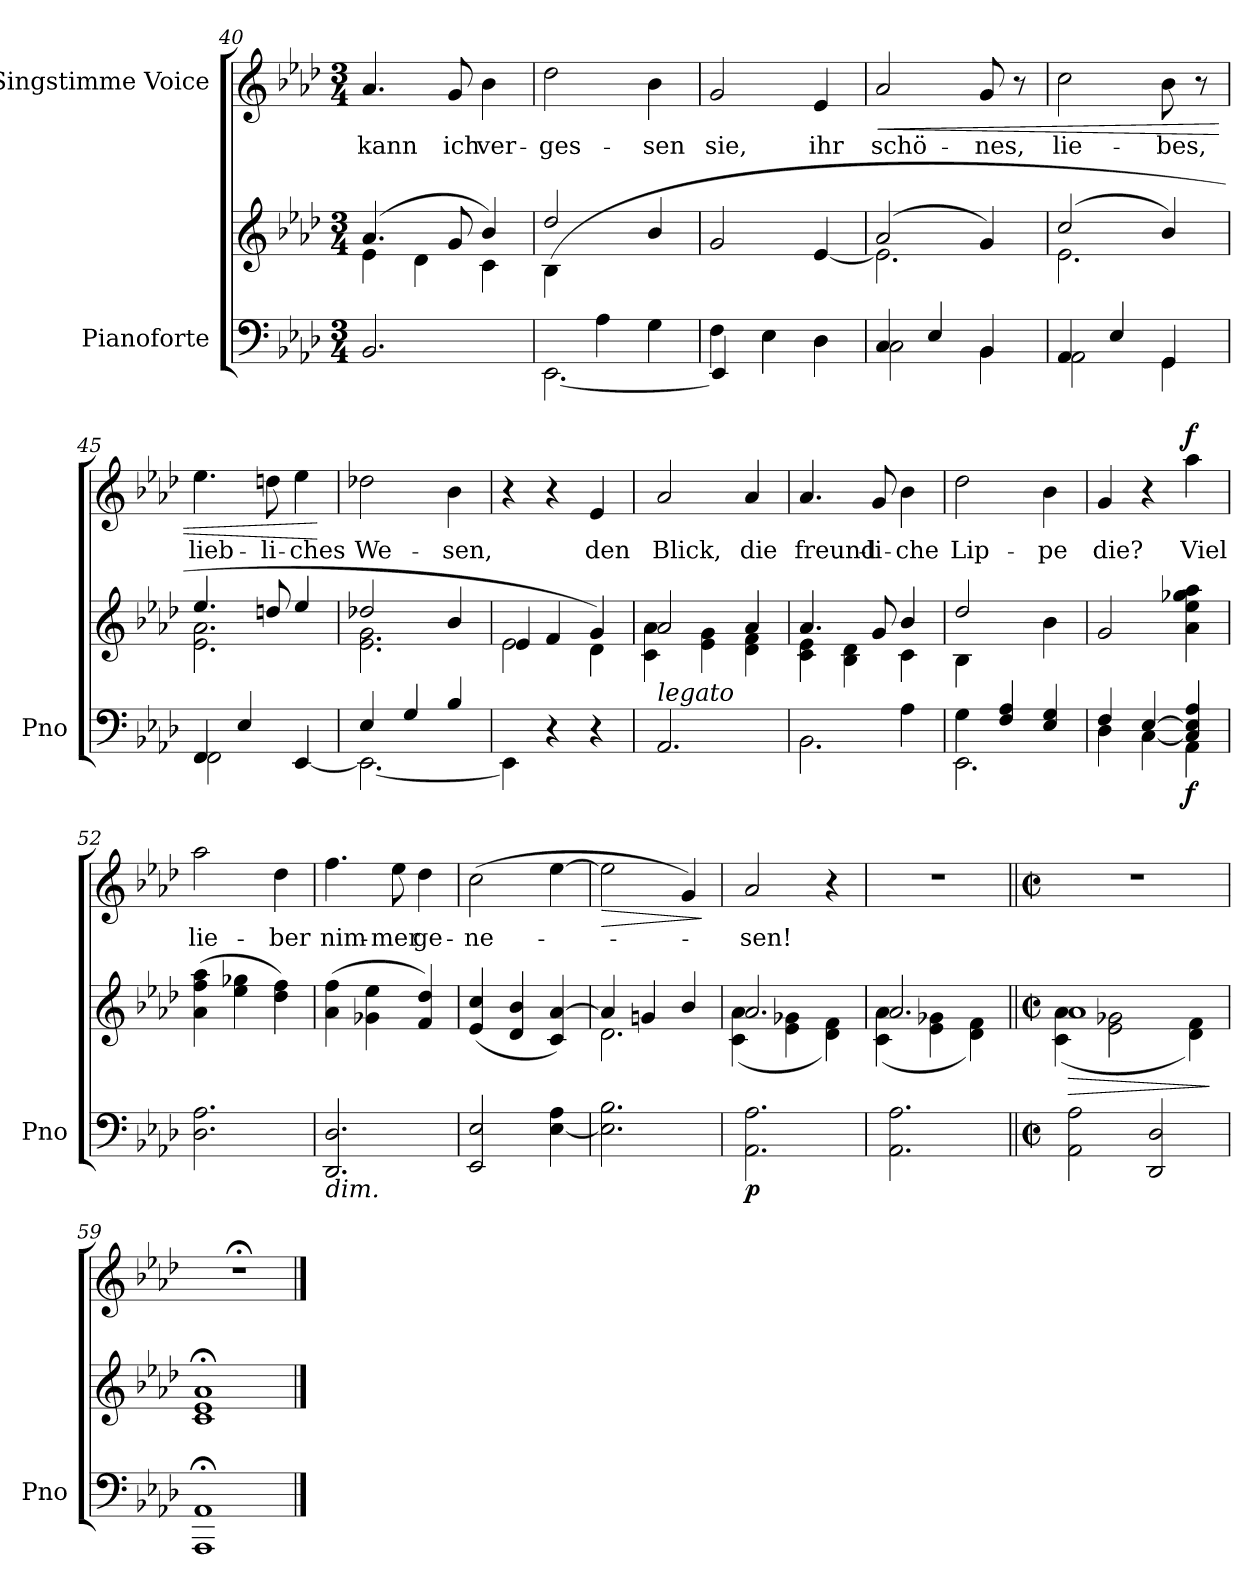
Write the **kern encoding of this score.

**kern	**kern	**dynam	**kern	**text	**dynam
*part2	*part2	*part2	*part1	*part1	*part1
*staff3	*staff2	*staff2/3	*staff1	*staff1	*staff1
*I"Pianoforte	*	*	*I"Singstimme Voice	*	*
*I'Pno	*	*	*	*	*
*clefF4	*clefG2	*	*clefG2	*	*
*k[b-e-a-d-]	*k[b-e-a-d-]	*	*k[b-e-a-d-]	*	*
*M3/4	*M3/4	*	*M3/4	*	*
=40	=40	=40	=40	=40	=40
*	*^	*	*	*	*
2.BB-/	(4.a-/	4e-\	.	4.a-/	kann	.
.	.	4d-\	.	.	.	.
.	8g/	.	.	8g/	ich	.
.	4b-/)	4c\	.	4b-\	ver-	.
=41	=41	=41	=41	=41	=41	=41
*^	*	*	*	*	*	*
4ryy	[<2.EE-\	2dd-/	(4B-\	.	2dd-\	-ges-	.
4A-\	.	.	2ryy	.	.	.	.
4G\	.	4b-/	.	.	4b-\	-sen	.
*	*	*v	*v	*	*	*	*
=42	=42	=42	=42	=42	=42	=42
4F\	4EE-/]	2g/	.	2g/	sie,	.
4E-\	4E-\	.	.	.	.	.
4D-\)	4D-\	[<4e-/	.	4e-/	ihr	.
=43	=43	=43	=43	=43	=43	=43
*	*	*^	*	*	*	*
!	!	!	!	!	!	!	!LO:HP:b
4C/	2C\	(2a-/	2.e-\]	.	2a-/	schö-	<
4E-/	.	.	.	.	.	.	.
4BB-/	4BB-\	4g/)	.	.	8g/	-nes,	.
.	.	.	.	.	8r	.	.
=44	=44	=44	=44	=44	=44	=44	=44
4AA-/	2AA-\	(2cc/	2.e-\	.	2cc\	lie-	.
4E-/	.	.	.	.	.	.	.
4GG/	4GG\	4b-/)	.	.	8b-\	-bes,	.
.	.	.	.	.	8r	.	.
=45	=45	=45	=45	=45	=45	=45	=45
4FF/	2FF\	4.ee-/	2.e-\ 2.a-\	.	4.ee-\	lieb-	.
4E-/	.	.	.	.	.	.	.
.	.	8ddn/	.	.	8ddn\	-li-	.
[<4EE-/	4ryy	4ee-/	.	.	4ee-\	-ches	.
*v	*v	*	*	*	*	*	*
*	*v	*v	*	*	*	*
.	.	.	.	.	[
=46	=46	=46	=46	=46	=46
*^	*^	*	*	*	*
(4E-/	2.EE-\_	2dd-X/	2.e-\ 2.g\	.	2dd-X\	We-	.
4G/	.	.	.	.	.	.	.
4B-/	.	4b-/	.	.	4b-\	-sen,	.
*v	*v	*	*	*	*	*	*
=47	=47	=47	=47	=47	=47	=47
4EE-\]	2e-\	4e-/	.	4r	.	.
4r	.	4f/	.	4r	.	.
4r	4d-\	4g/)	.	4e-/	den	.
=48	=48	=48	=48	=48	=48	=48
!LO:TX:i:t=legato	!	!	!	!	!	!
2.AA-/	2a-/	4c\ 4a-\	.	2a-/	Blick,	.
.	.	4e-\ 4g\	.	.	.	.
.	4a-/	4d-\ 4f\	.	4a-/	die	.
=49	=49	=49	=49	=49	=49	=49
*^	*	*	*	*	*	*
2.BB-\	2ryy	4.a-/	4c\ 4e-\	.	4.a-/	freund-	.
.	.	.	4B-\ 4d-\	.	.	.	.
.	.	8g/	.	.	8g/	-li-	.
.	4A-\	4b-/	4c\	.	4b-\	-che	.
=50	=50	=50	=50	=50	=50	=50	=50
4G\	2.EE-\	2dd-/	4B-\	.	2dd-\	Lip-	.
4F/ 4A-/	.	.	2ryy	.	.	.	.
4E-/ 4G/	.	4b-\	.	.	4b-\	-pe	.
*	*	*v	*v	*	*	*	*
=51	=51	=51	=51	=51	=51	=51
4F/	4D-\	2g/	.	4g/	die?	.
[4E-/	[4C\	.	.	4r	.	.
!	!	!	!LO:DY:b=2	!	!	!LO:DY:a
4C/] 4E-/] 4A-/	4AA-\	4a-\ 4ee-\ 4gg-X\ 4aa-\	f	4aa-\	Viel	f
*v	*v	*	*	*	*	*
=52	=52	=52	=52	=52	=52
2.D-\ 2.A-\	(4a-\ 4ff\ 4aa-\	.	2aa-\	lie-	.
.	4ee-\ 4gg-X\	.	.	.	.
.	4dd-\ 4ff\)	.	4dd-\	-ber	.
=53	=53	=53	=53	=53	=53
!LO:TX:b:i:t=dim.	!	!	!	!	!
2.DD-/ 2.D-/	(4a-\ 4ff\	.	4.ff\	nim-	.
.	4g-X\ 4ee-\	.	.	.	.
.	.	.	8ee-\	-mer	.
.	4f/ 4dd-/)	.	4dd-\	ge-	.
=54	=54	=54	=54	=54	=54
2EE-/ 2E-/	(4e-/ 4cc/	.	(2cc\	-ne-	.
.	4d-/ 4b-/	.	.	.	.
[4E-\ 4A-\	4c/ [4a-/)	.	[4ee-\	.	.
=55	=55	=55	=55	=55	=55
*	*^	*	*	*	*
!	!	!	!	!	!	!LO:HP:b
2.E-\] 2.B-\	4a-/]	2.d-\	.	2ee-\]	.	>
.	4gn/	.	.	.	.	.
.	4b-/	.	.	4g/)	.	.
*	*v	*v	*	*	*	*
.	.	.	.	.	]
=56	=56	=56	=56	=56	=56
*	*^	*	*	*	*
!	!	!	!LO:DY:b=2	!	!	!
2.AA-\ 2.A-\	2.a-/	(4c\ 4a-\	p	2a-/	-sen!	.
.	.	4e-\ 4g-X\	.	.	.	.
.	.	4d-\ 4f\)	.	4r	.	.
=57	=57	=57	=57	=57	=57	=57
2.AA-\ 2.A-\	2.a-/	(4c\ 4a-\	.	2.r	.	.
.	.	4e-\ 4g-X\	.	.	.	.
.	.	4d-\ 4f\)	.	.	.	.
=58||	=58||	=58||	=58||	=58||	=58||	=58||
*M2/2	*M2/2	*	*	*M2/2	*	*
*met(c|)	*met(c|)	*	*	*met(c|)	*	*
!	!	!	!LO:HP:b	!	!	!
2AA-\ 2A-\	1a-	(4c\ 4a-\	>	1r	.	.
.	.	2e-\ 2g-X\	.	.	.	.
2DD-/ 2D-/	.	.	.	.	.	.
.	.	4d-\ 4f\)	.	.	.	.
*	*v	*v	*	*	*	*
.	.	]	.	.	.
=59	=59	=59	=59	=59	=59
1AAA-;< 1AA-;<	1c;< 1e-;< 1a-;<	.	1r;<	.	.
==	==	==	==	==	==
*-	*-	*-	*-	*-	*-
